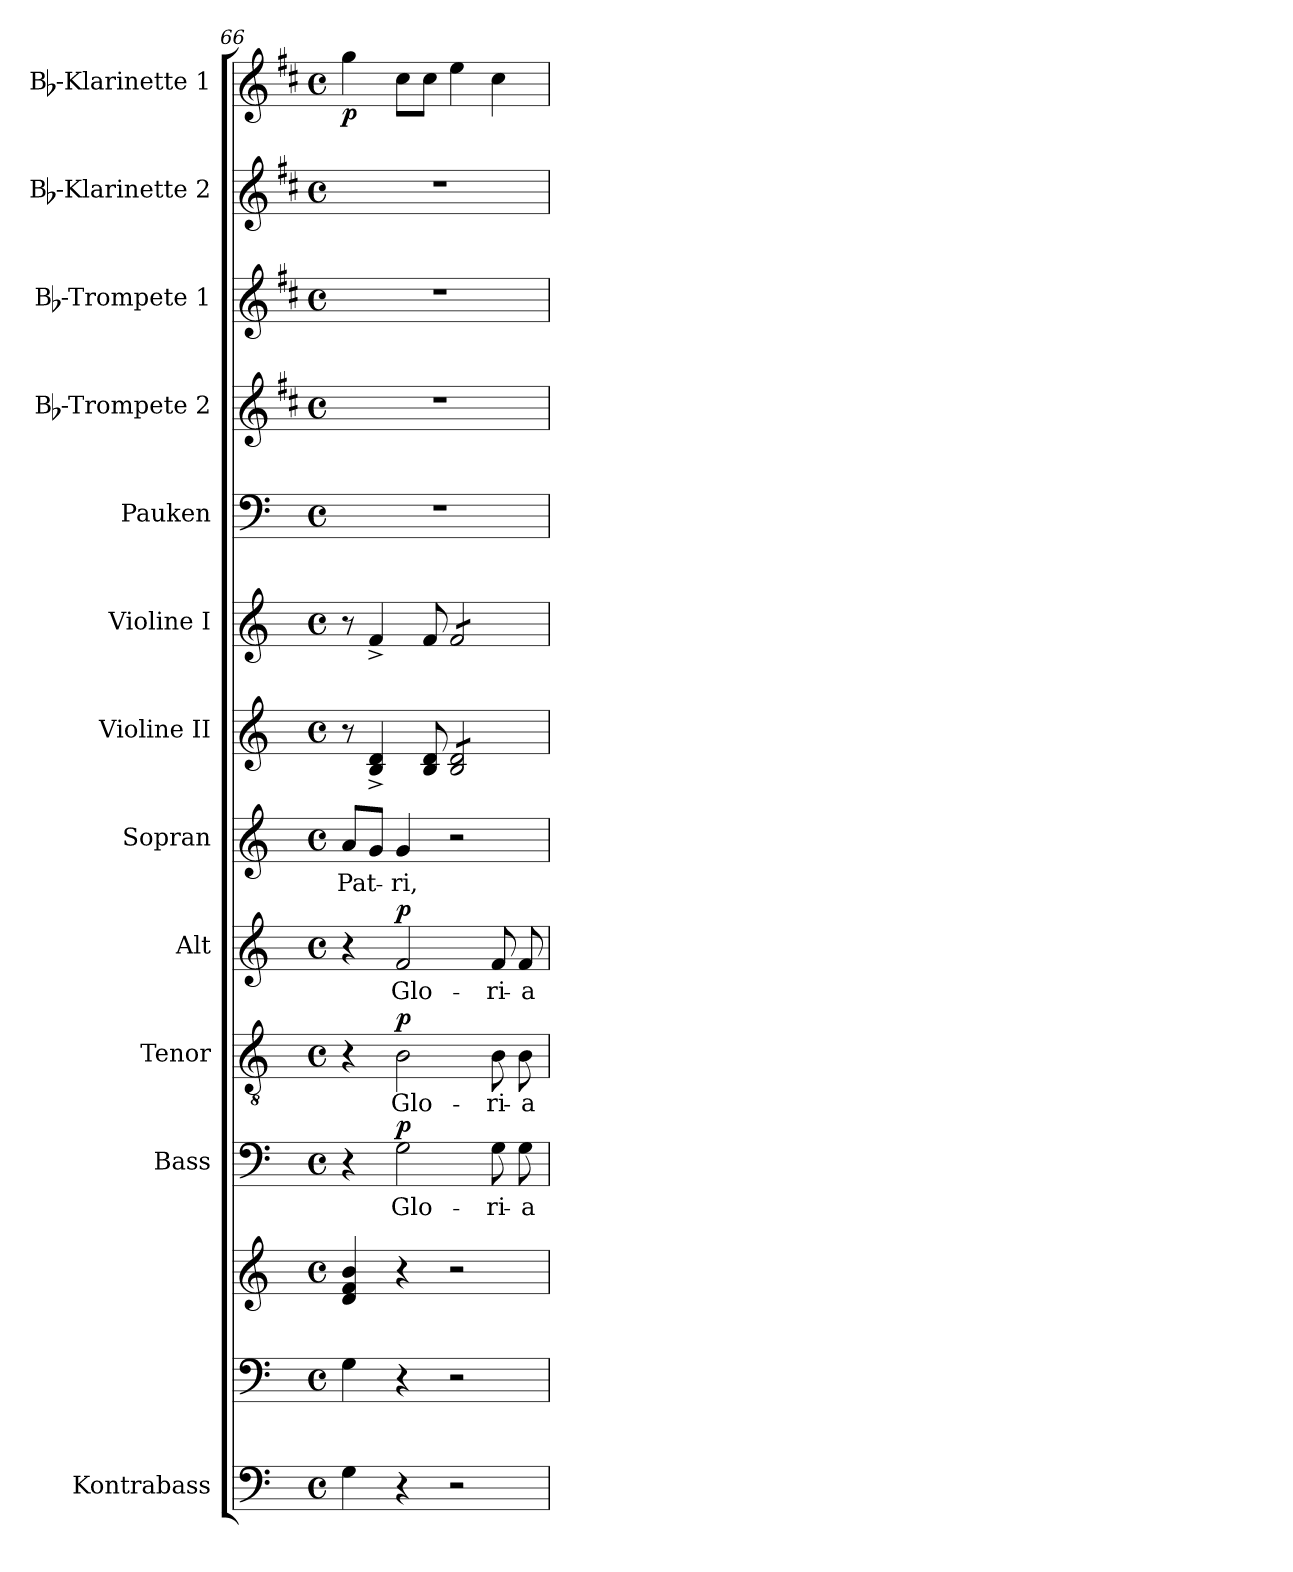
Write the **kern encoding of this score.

**kern	**kern	**kern	**kern	**text	**dynam	**kern	**text	**dynam	**kern	**text	**dynam	**kern	**text	**kern	**kern	**kern	**kern	**kern	**kern	**kern	**dynam
*part13	*part12	*part12	*part11	*part11	*part11	*part10	*part10	*part10	*part9	*part9	*part9	*part8	*part8	*part7	*part6	*part5	*part4	*part3	*part2	*part1	*part1
*staff14	*staff13	*staff12	*staff11	*staff11	*staff11	*staff10	*staff10	*staff10	*staff9	*staff9	*staff9	*staff8	*staff8	*staff7	*staff6	*staff5	*staff4	*staff3	*staff2	*staff1	*staff1
*I"Kontrabass	*	*	*I"Bass	*	*	*I"Tenor	*	*	*I"Alt	*	*	*I"Sopran	*	*I"Violine II	*I"Violine I	*I"Pauken	*I"Bb-Trompete 2	*I"Bb-Trompete 1	*I"Bb-Klarinette 2	*I"Bb-Klarinette 1	*
*I'Kb.	*	*	*I'B.	*	*	*I'T.	*	*	*I'A.	*	*	*I'S.	*	*I'Vl. II	*I'Vl. I	*I'Pk.	*I'Bb Trp. 2	*I'Bb Trp. 1	*I'Bb Kl. 2	*I'Bb Kl. 1	*
*clefF4	*clefF4	*clefG2	*clefF4	*	*	*clefGv2	*	*	*clefG2	*	*	*clefG2	*	*clefG2	*clefG2	*clefF4	*clefG2	*clefG2	*clefG2	*clefG2	*
*ITrd7c12	*	*	*	*	*	*	*	*	*	*	*	*	*	*	*	*	*ITrd1c2	*ITrd1c2	*ITrd1c2	*ITrd1c2	*
*k[]	*k[]	*k[]	*k[]	*	*	*k[]	*	*	*k[]	*	*	*k[]	*	*k[]	*k[]	*k[]	*k[]	*k[]	*k[]	*k[]	*
*C:	*C:	*C:	*C:	*	*	*C:	*	*	*C:	*	*	*C:	*	*C:	*C:	*C:	*C:	*C:	*C:	*C:	*
*M4/4	*M4/4	*M4/4	*M4/4	*	*	*M4/4	*	*	*M4/4	*	*	*M4/4	*	*M4/4	*M4/4	*M4/4	*M4/4	*M4/4	*M4/4	*M4/4	*
*met(c)	*met(c)	*met(c)	*met(c)	*	*	*met(c)	*	*	*met(c)	*	*	*met(c)	*	*met(c)	*met(c)	*met(c)	*met(c)	*met(c)	*met(c)	*met(c)	*
=66	=66	=66	=66	=66	=66	=66	=66	=66	=66	=66	=66	=66	=66	=66	=66	=66	=66	=66	=66	=66	=66
!	!	!	!	!	!	!	!	!	!	!	!	!	!LO:LY:b	!	!	!	!	!	!	!	!LO:DY:b
4GG\	4G\	4d/ 4f/ 4b/	4r	.	.	4r	.	.	4r	.	.	8a/L	Pat-	8r	8r	1r	1r	1r	1r	4ff\	p
.	.	.	.	.	.	.	.	.	.	.	.	8g/J	.	4B/^< 4d/^<	4f^</	.	.	.	.	.	.
!	!	!	!	!LO:LY:b	!LO:DY:a	!	!LO:LY:b	!LO:DY:a	!	!LO:LY:b	!LO:DY:a	!	!LO:LY:b	!	!	!	!	!	!	!	!
4r	4r	4r	2G\	Glo-	p	2B\	Glo-	p	2f/	Glo-	p	4g/	-ri,	.	.	.	.	.	.	8b\L	.
.	.	.	.	.	.	.	.	.	.	.	.	.	.	8B/ 8d/	8f/	.	.	.	.	8b\J	.
*	*	*	*	*	*	*	*	*	*	*	*	*	*	*tremolo	*	*	*	*	*	*	*
*	*	*	*	*	*	*	*	*	*	*	*	*	*	*	*tremolo	*	*	*	*	*	*
2r	2r	2r	.	.	.	.	.	.	.	.	.	2r	.	8B/ 8d/L	8f/L	.	.	.	.	4dd\	.
.	.	.	.	.	.	.	.	.	.	.	.	.	.	8B/ 8d/	8f/	.	.	.	.	.	.
!	!	!	!	!LO:LY:b	!	!	!LO:LY:b	!	!	!LO:LY:b	!	!	!	!	!	!	!	!	!	!	!
.	.	.	8G\	-ri-	.	8B\	-ri-	.	8f/	-ri-	.	.	.	8B/ 8d/	8f/	.	.	.	.	4b\	.
!	!	!	!	!LO:LY:b	!	!	!LO:LY:b	!	!	!LO:LY:b	!	!	!	!	!	!	!	!	!	!	!
.	.	.	8G\	-a	.	8B\	-a	.	8f/	-a	.	.	.	8B/ 8d/J	8f/J	.	.	.	.	.	.
*	*	*	*	*	*	*	*	*	*	*	*	*	*	*	*Xtremolo	*	*	*	*	*	*
*	*	*	*	*	*	*	*	*	*	*	*	*	*	*Xtremolo	*	*	*	*	*	*	*
=	=	=	=	=	=	=	=	=	=	=	=	=	=	=	=	=	=	=	=	=	=
*-	*-	*-	*-	*-	*-	*-	*-	*-	*-	*-	*-	*-	*-	*-	*-	*-	*-	*-	*-	*-	*-
